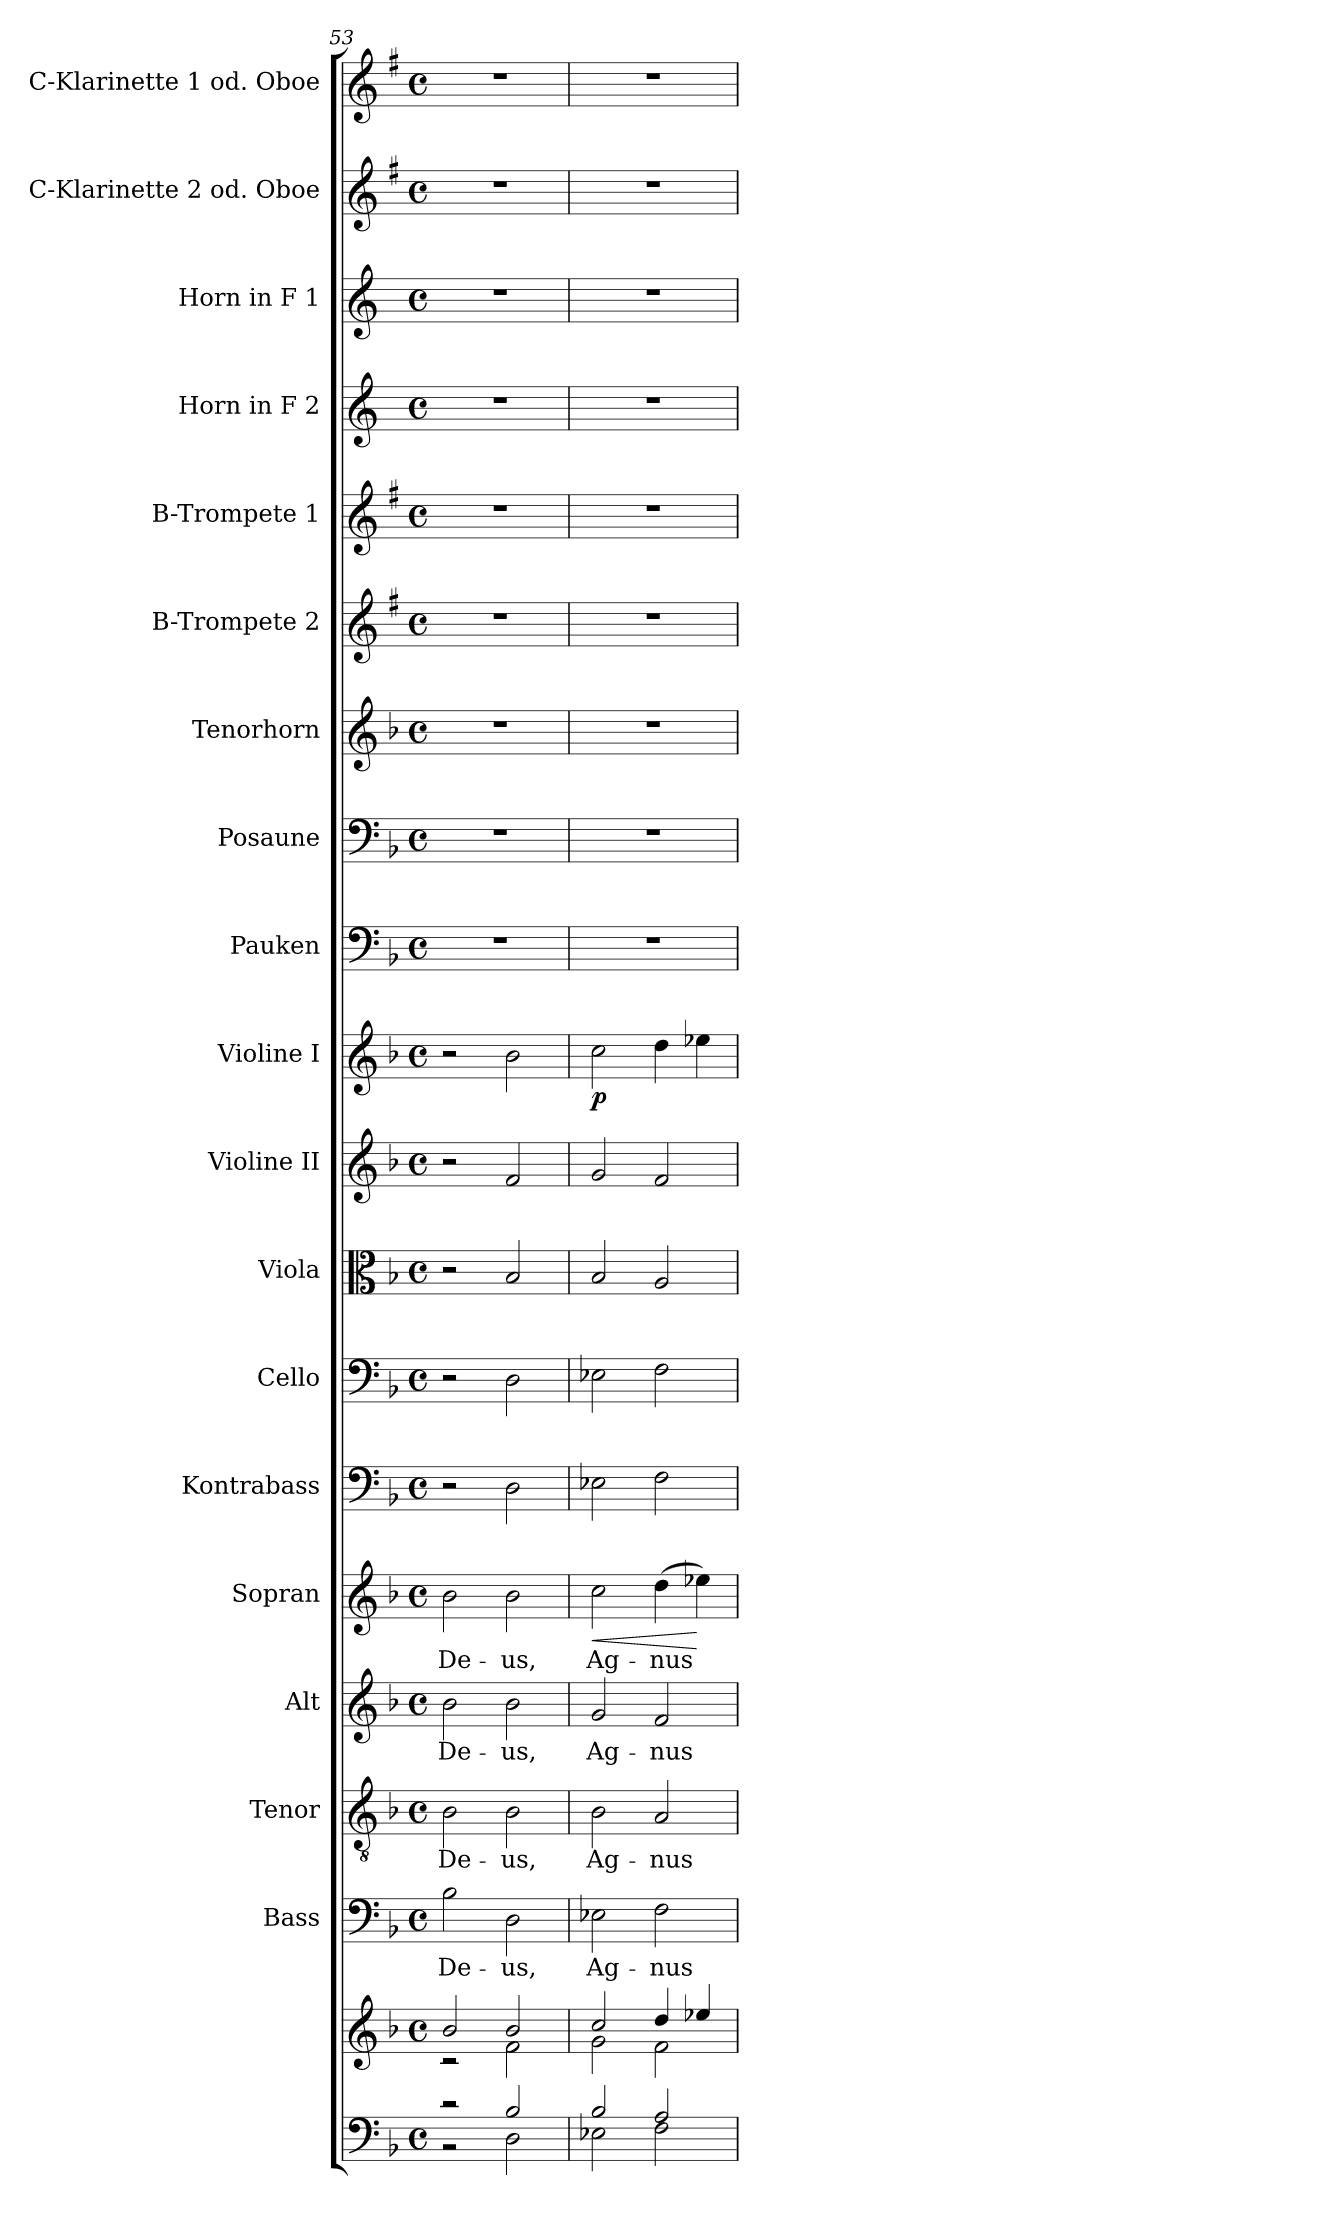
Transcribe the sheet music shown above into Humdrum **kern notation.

**kern	**kern	**kern	**text	**kern	**text	**kern	**text	**kern	**text	**dynam	**kern	**kern	**kern	**kern	**kern	**dynam	**kern	**kern	**kern	**kern	**kern	**kern	**kern	**kern	**kern
*part19	*part19	*part18	*part18	*part17	*part17	*part16	*part16	*part15	*part15	*part15	*part14	*part13	*part12	*part11	*part10	*part10	*part9	*part8	*part7	*part6	*part5	*part4	*part3	*part2	*part1
*staff20	*staff19	*staff18	*staff18	*staff17	*staff17	*staff16	*staff16	*staff15	*staff15	*staff15	*staff14	*staff13	*staff12	*staff11	*staff10	*staff10	*staff9	*staff8	*staff7	*staff6	*staff5	*staff4	*staff3	*staff2	*staff1
*	*	*I"Bass	*	*I"Tenor	*	*I"Alt	*	*I"Sopran	*	*	*I"Kontrabass	*I"Cello	*I"Viola	*I"Violine II	*I"Violine I	*	*I"Pauken	*I"Posaune	*I"Tenorhorn	*I"B-Trompete 2	*I"B-Trompete 1	*I"Horn in F 2	*I"Horn in F 1	*I"C-Klarinette 2 od. Oboe	*I"C-Klarinette 1 od. Oboe
*	*	*I'B.	*	*I'T.	*	*I'A.	*	*I'S.	*	*	*I'Kb.	*	*I'Vla.	*I'Vl. II	*I'Vl. I	*	*I'Pk.	*I'Pos.	*I'T. Hrn.	*I'B Trp. 2	*I'B Trp. 1	*	*	*I'C Kl. 2	*I'C Kl. 1
*clefF4	*clefG2	*clefF4	*	*clefGv2	*	*clefG2	*	*clefG2	*	*	*clefF4	*clefF4	*clefC3	*clefG2	*clefG2	*	*clefF4	*clefF4	*clefG2	*clefG2	*clefG2	*clefG2	*clefG2	*clefG2	*clefG2
*	*	*	*	*	*	*	*	*	*	*	*ITrd7c12	*	*	*	*	*	*	*	*ITrd8c14	*ITrd1c2	*ITrd1c2	*ITrd4c7	*ITrd4c7	*ITrd1c2	*ITrd1c2
*k[b-]	*k[b-]	*k[b-]	*	*k[b-]	*	*k[b-]	*	*k[b-]	*	*	*k[b-]	*k[b-]	*k[b-]	*k[b-]	*k[b-]	*	*k[b-]	*k[b-]	*k[b-]	*k[b-]	*k[b-]	*k[b-]	*k[b-]	*k[b-]	*k[b-]
*F:	*F:	*F:	*	*F:	*	*F:	*	*F:	*	*	*F:	*F:	*F:	*F:	*F:	*	*F:	*F:	*F:	*F:	*F:	*F:	*F:	*F:	*F:
*M4/4	*M4/4	*M4/4	*	*M4/4	*	*M4/4	*	*M4/4	*	*	*M4/4	*M4/4	*M4/4	*M4/4	*M4/4	*	*M4/4	*M4/4	*M4/4	*M4/4	*M4/4	*M4/4	*M4/4	*M4/4	*M4/4
*met(c)	*met(c)	*met(c)	*	*met(c)	*	*met(c)	*	*met(c)	*	*	*met(c)	*met(c)	*met(c)	*met(c)	*met(c)	*	*met(c)	*met(c)	*met(c)	*met(c)	*met(c)	*met(c)	*met(c)	*met(c)	*met(c)
=53	=53	=53	=53	=53	=53	=53	=53	=53	=53	=53	=53	=53	=53	=53	=53	=53	=53	=53	=53	=53	=53	=53	=53	=53	=53
*^	*^	*	*	*	*	*	*	*	*	*	*	*	*	*	*	*	*	*	*	*	*	*	*	*	*
!	!	!	!	!	!LO:LY:b	!	!LO:LY:b	!	!LO:LY:b	!	!LO:LY:b	!	!	!	!	!	!	!	!	!	!	!	!	!	!	!	!
2r	2r	2b-/	2rc	2B-\	De-	2B-\	De-	2b-\	De-	2b-\	De-	.	2r	2r	2r	2r	2r	.	1r	1r	1r	1r	1r	1r	1r	1r	1r
!	!	!	!	!	!LO:LY:b	!	!LO:LY:b	!	!LO:LY:b	!	!LO:LY:b	!	!	!	!	!	!	!	!	!	!	!	!	!	!	!	!
2B-/	2D\	2b-/	2f\	2D\	-us,	2B-\	-us,	2b-\	-us,	2b-\	-us,	.	2DD\	2D\	2B-/	2f/	2b-\	.	.	.	.	.	.	.	.	.	.
!!LO:PB:g=z
=54	=54	=54	=54	=54	=54	=54	=54	=54	=54	=54	=54	=54	=54	=54	=54	=54	=54	=54	=54	=54	=54	=54	=54	=54	=54	=54	=54
!	!	!	!	!	!LO:LY:b	!	!LO:LY:b	!	!LO:LY:b	!	!LO:LY:b	!LO:HP:b	!	!	!	!	!	!LO:DY:b	!	!	!	!	!	!	!	!	!
2B-/	2E-X\	2cc/	2g\	2E-X\	Ag-	2B-\	Ag-	2g/	Ag-	2cc\	Ag-	<	2EE-X\	2E-X\	2B-/	2g/	2cc\	p	1r	1r	1r	1r	1r	1r	1r	1r	1r
!	!	!	!	!	!LO:LY:b	!	!LO:LY:b	!	!LO:LY:b	!	!LO:LY:b	!	!	!	!	!	!	!	!	!	!	!	!	!	!	!	!
2A/	2F\	4dd/	2f\	2F\	-nus	2A/	-nus	2f/	-nus	(>4dd\	-nus	.	2FF\	2F\	2A/	2f/	4dd\	.	.	.	.	.	.	.	.	.	.
.	.	4ee-X/	.	.	.	.	.	.	.	4ee-X\)	.	[	.	.	.	.	4ee-X\	.	.	.	.	.	.	.	.	.	.
*v	*v	*	*	*	*	*	*	*	*	*	*	*	*	*	*	*	*	*	*	*	*	*	*	*	*	*	*
*	*v	*v	*	*	*	*	*	*	*	*	*	*	*	*	*	*	*	*	*	*	*	*	*	*	*	*
=	=	=	=	=	=	=	=	=	=	=	=	=	=	=	=	=	=	=	=	=	=	=	=	=	=
*-	*-	*-	*-	*-	*-	*-	*-	*-	*-	*-	*-	*-	*-	*-	*-	*-	*-	*-	*-	*-	*-	*-	*-	*-	*-
